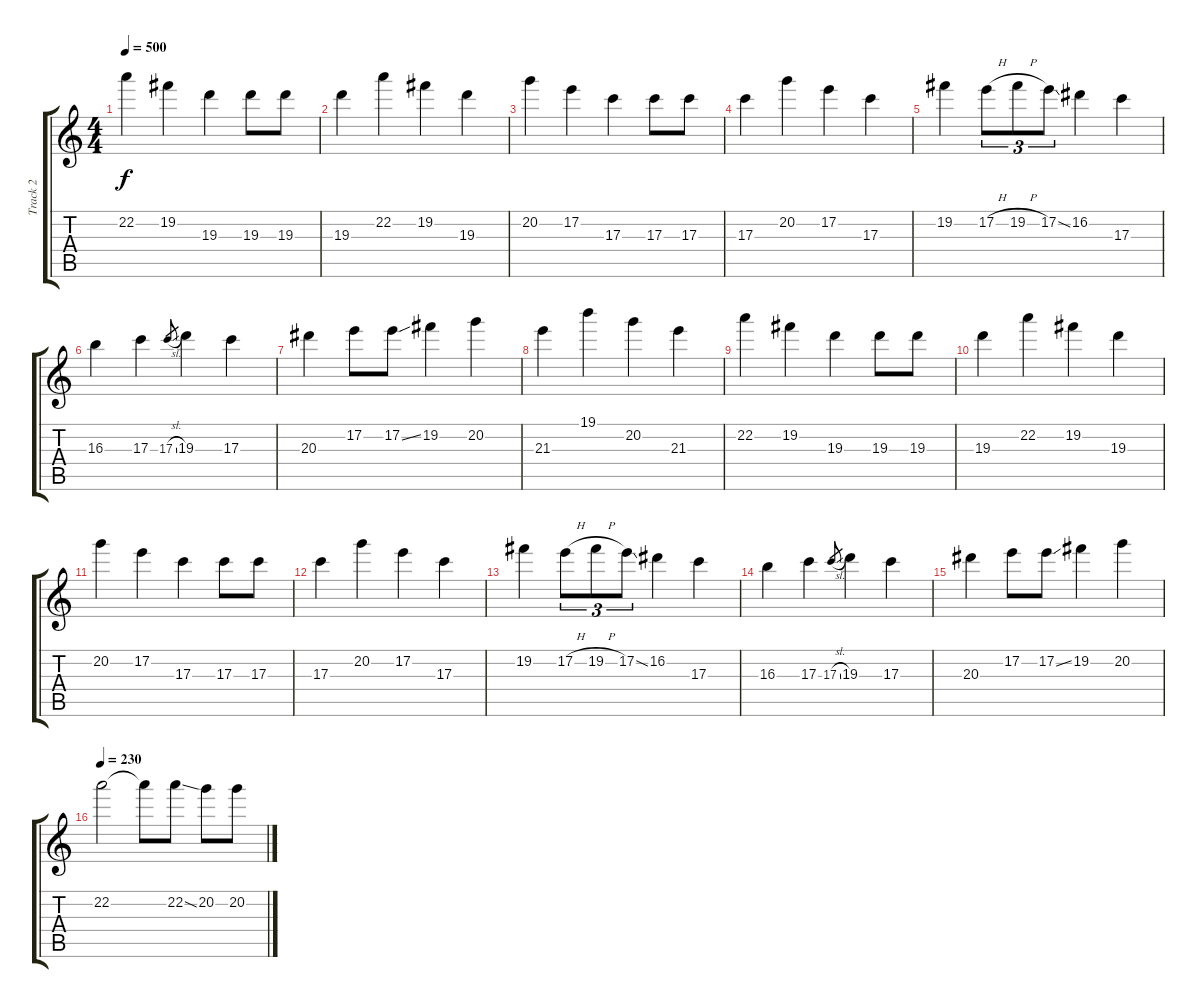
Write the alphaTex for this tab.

\track ("Track 2" "Track 2") {instrument distortionguitar}
\staff {score tabs}
\tuning (E4 B3 G3 D3 A2 E2) {hide}
\ts (4 4)
\tempo 500
\clef g2
\ks c
22.2.4{dy f} 19.2.4 19.3.4 19.3.8 19.3.8 |
19.3.4 22.2.4 19.2.4 19.3.4 |
20.2.4 17.2.4 17.3.4 17.3.8 17.3.8 |
17.3.4 20.2.4 17.2.4 17.3.4 |
19.2.4 17.2{h}.8{tu (3 2)} 19.2{h}.8{tu (3 2)} 17.2{ss}.8{tu (3 2)} 16.2.4 17.3.4 |
16.3.4 17.3.4 17.3{sl}.8{gr} 19.3.4 17.3.4 |
20.3.4 17.2.8 17.2{ss}.8 19.2.4 20.2.4 |
21.3.4 19.1.4 20.2.4 21.3.4 |
22.2.4 19.2.4 19.3.4 19.3.8 19.3.8 |
19.3.4 22.2.4 19.2.4 19.3.4 |
20.2.4 17.2.4 17.3.4 17.3.8 17.3.8 |
17.3.4 20.2.4 17.2.4 17.3.4 |
19.2.4 17.2{h}.8{tu (3 2)} 19.2{h}.8{tu (3 2)} 17.2{ss}.8{tu (3 2)} 16.2.4 17.3.4 |
16.3.4 17.3.4 17.3{sl}.8{gr} 19.3.4 17.3.4 |
20.3.4 17.2.8 17.2{ss}.8 19.2.4 20.2.4 |
\tempo 230
22.2.2{volume 16 instrument overdrivenguitar} 22.2{t}.8 22.2{ss}.8 20.2.8 20.2.8
